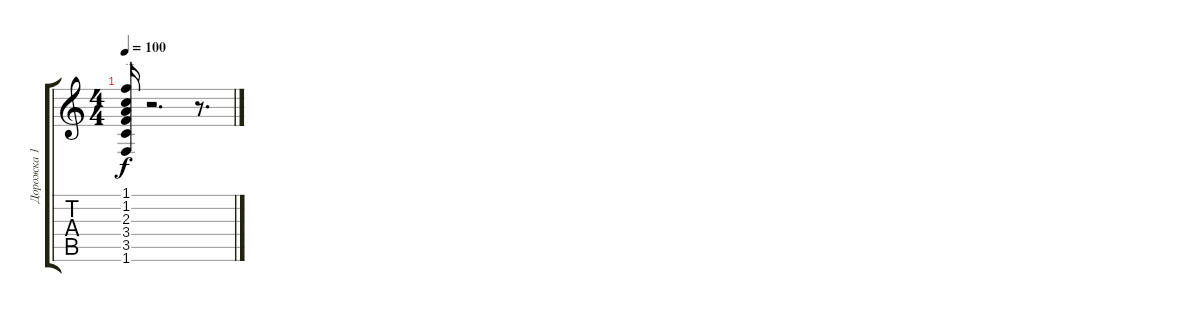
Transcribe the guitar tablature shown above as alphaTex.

\track ("Дорожка 1" "Дорожка 1") {instrument acousticguitarsteel}
\staff {score tabs}
\tuning (E4 B3 G3 D3 A2 E2) {hide}
\ts (4 4)
\tempo 100
\clef g2
\ks c
(1.1 1.2 2.3 3.4 3.5 1.6).16{txt "..." dy f} r.2{d} r.8{d}
